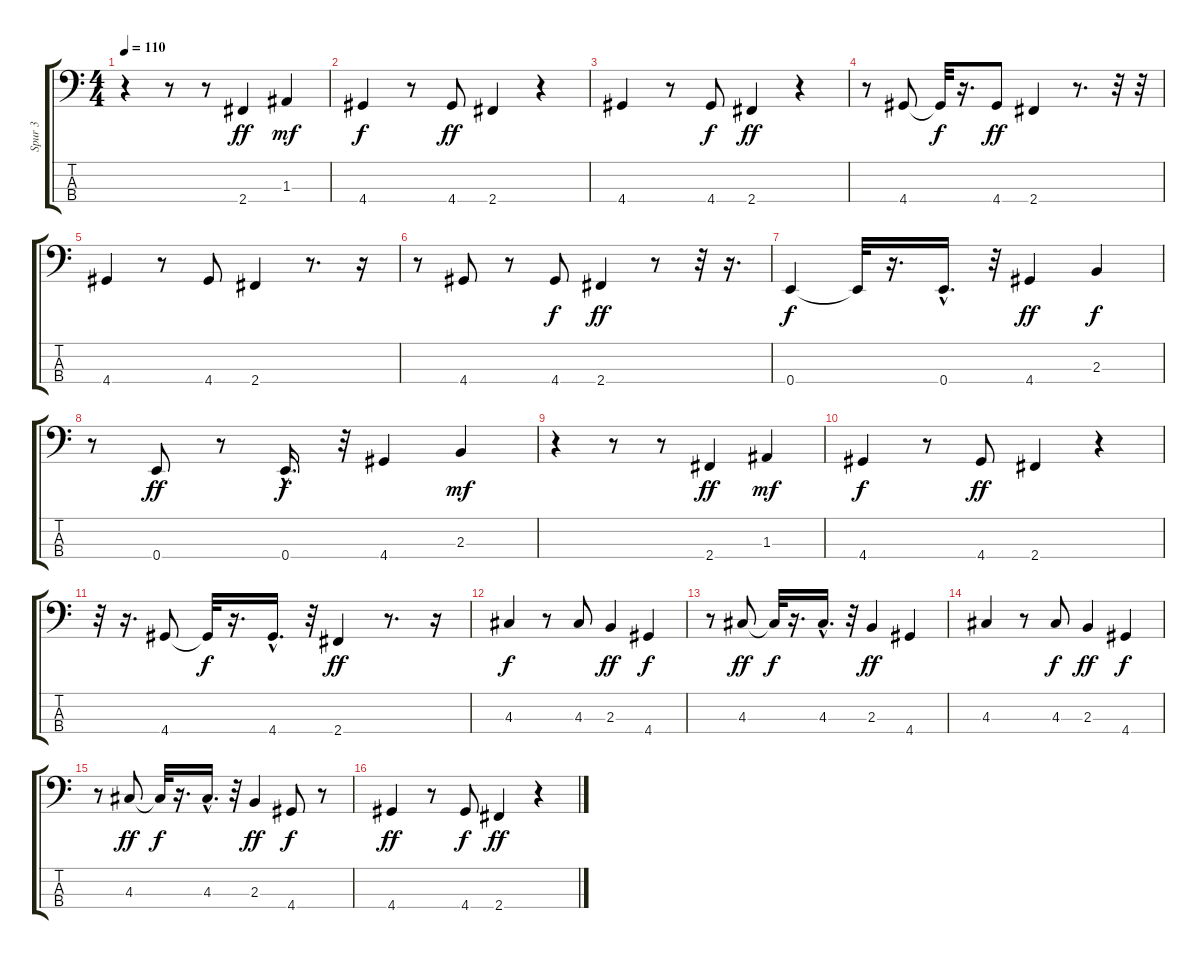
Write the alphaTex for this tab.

\track ("Spur 3" "Spur 3") {instrument slapbass2}
\staff {score tabs}
\tuning (G2 D2 A1 E1) {hide}
\ts (4 4)
\tempo 110
\clef f4
\ks c
r.4{dy f} r.8 r.8 2.4.4{dy ff} 1.3.4{dy mf} |
4.4.4{dy f} r.8 4.4.8{dy ff} 2.4.4 r.4 |
4.4.4 r.8 4.4.8{dy f} 2.4.4{dy ff} r.4 |
r.8 4.4.8 4.4{t}.32{dy f} r.16{d} 4.4.8{dy ff} 2.4.4 r.8{d} r.32 r.32 |
4.4.4 r.8 4.4.8 2.4.4 r.8{d} r.16 |
r.8 4.4.8 r.8 4.4.8{dy f} 2.4.4{dy ff} r.8 r.32 r.16{d} |
0.4.4{dy f} 0.4{t}.32 r.16{d} 0.4{hac}.16{d} r.32 4.4.4{dy ff} 2.3.4{dy f} |
r.8 0.4.8{dy ff} r.8 0.4{hac}.16{d dy f} r.32 4.4.4 2.3.4{dy mf} |
r.4 r.8 r.8 2.4.4{dy ff} 1.3.4{dy mf} |
4.4.4{dy f} r.8 4.4.8{dy ff} 2.4.4 r.4 |
r.32 r.16{d} 4.4.8 4.4{t}.32{dy f} r.16{d} 4.4{hac}.16{d} r.32 2.4.4{dy ff} r.8{d} r.16 |
4.3.4{dy f} r.8 4.3.8 2.3.4{dy ff} 4.4.4{dy f} |
r.8 4.3.8{dy ff} 4.3{t}.32{dy f} r.16{d} 4.3{hac}.16{d} r.32 2.3.4{dy ff} 4.4.4 |
4.3.4 r.8 4.3.8{dy f} 2.3.4{dy ff} 4.4.4{dy f} |
r.8 4.3.8{dy ff} 4.3{t}.32{dy f} r.16{d} 4.3{hac}.16{d} r.32 2.3.4{dy ff} 4.4.8{dy f} r.8 |
4.4.4{dy ff} r.8 4.4.8{dy f} 2.4.4{dy ff} r.4
